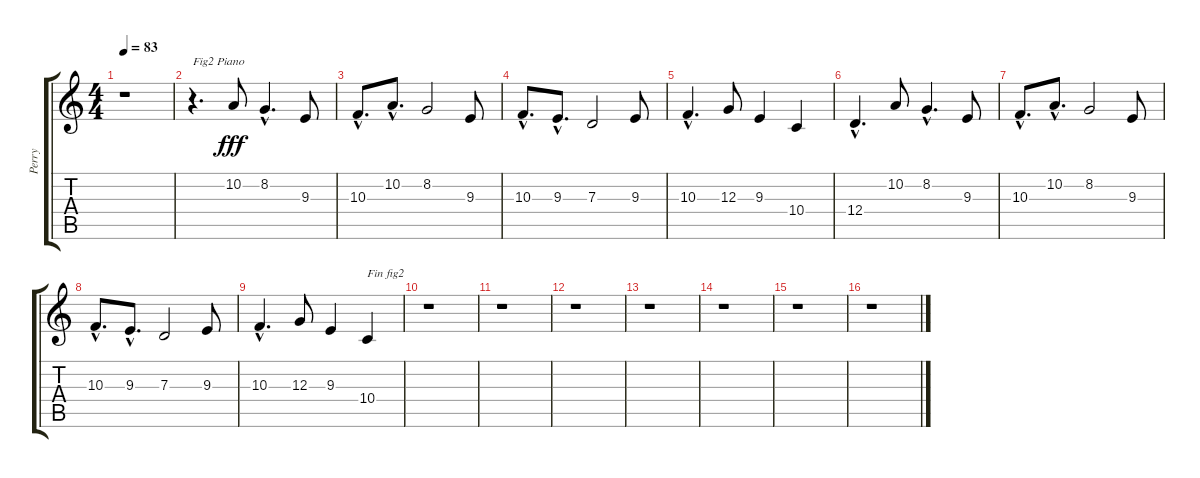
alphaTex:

\track ("Perry" "Perry") {instrument brightacousticpiano}
\staff {score tabs}
\tuning (E4 B3 G3 D3 A2 E2) {hide}
\ts (4 4)
\tempo 83
\clef g2
\ks c
r.1{dy fff} |
r.4{d txt "Fig2 Piano"} 10.2.8 8.2{hac}.4{d} 9.3.8 |
10.3{hac}.8{d} 10.2{hac}.8{d} 8.2.2 9.3.8 |
10.3{hac}.8{d} 9.3{hac}.8{d} 7.3.2 9.3.8 |
10.3{hac}.4{d} 12.3.8 9.3.4 10.4.4 |
12.4{hac}.4{d} 10.2.8 8.2{hac}.4{d} 9.3.8 |
10.3{hac}.8{d} 10.2{hac}.8{d} 8.2.2 9.3.8 |
10.3{hac}.8{d} 9.3{hac}.8{d} 7.3.2 9.3.8 |
10.3{hac}.4{d} 12.3.8 9.3.4 10.4.4{txt "Fin fig2"} |
r.1 |
r.1 |
r.1 |
r.1 |
r.1 |
r.1 |
r.1
